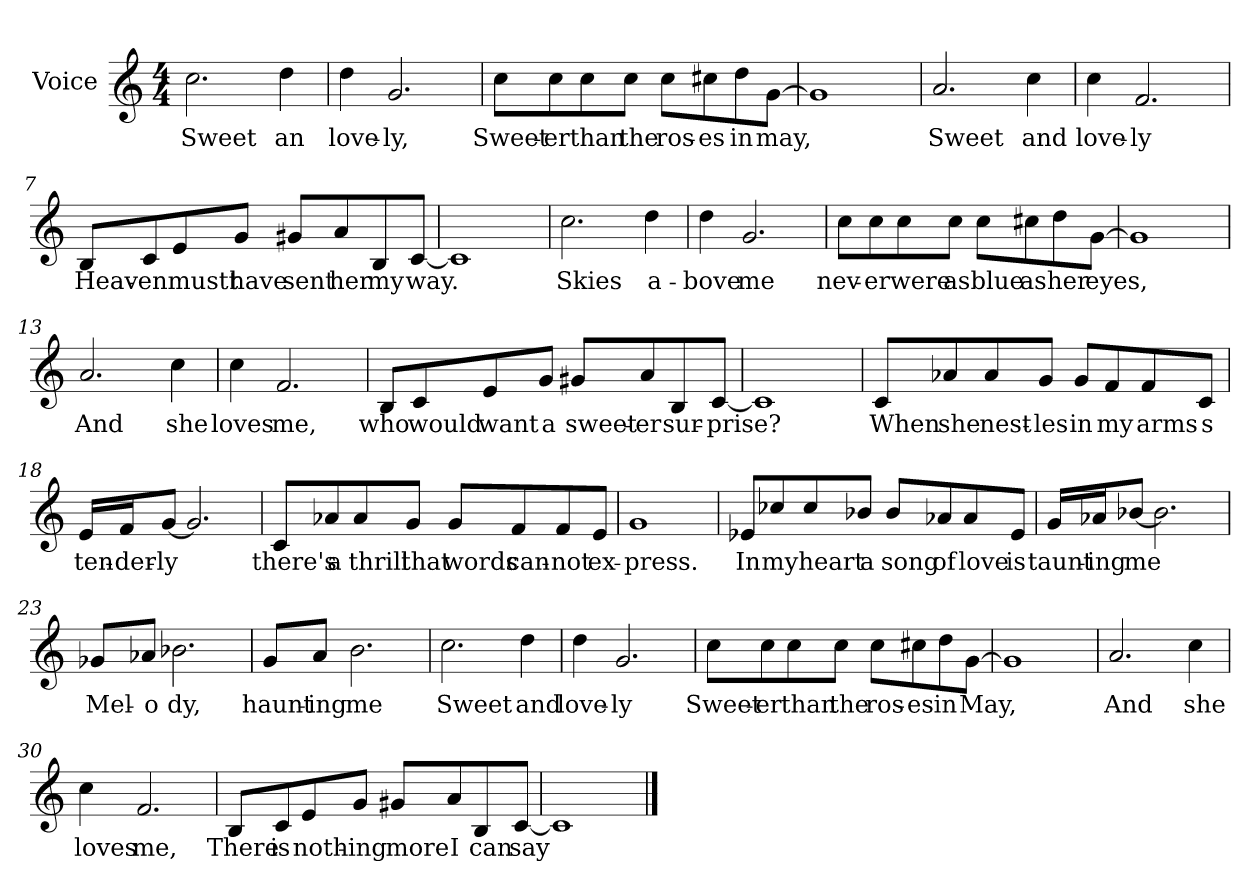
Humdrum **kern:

**kern	**text
*part1	*part1
*staff1	*staff1
*I"Voice	*
*clefG2	*
*k[]	*
*C:	*
*M4/4	*
=1	=1
2.cc\	Sweet
4dd\	an
=2	=2
4dd\	love-
2.g/	-ly,
=3	=3
8cc\L	Sweet-
8cc\	-er
8cc\	than
8cc\J	the
8cc\L	ros-
8cc#X\	-es
8dd\	in
[8g\J	may,
=4	=4
1g]	.
=5	=5
2.a/	Sweet
4cc\	and
!!LO:LB:g=z
=6	=6
4cc\	love-
2.f/	-ly
=7	=7
8B/L	Heav-
8c/	-en
8e/	mustt
8g/J	have
8g#X/L	sent
8a/	her
8B/	my
[8c/J	way.
=8	=8
1c]	.
=9	=9
2.cc\	Skies
4dd\	a-
=10	=10
4dd\	-bove
2.g/	me
!!LO:LB:g=z
=11	=11
8cc\L	nev-
8cc\	-er
8cc\	were
8cc\J	as
8cc\L	blue
8cc#X\	as
8dd\	her
[8g\J	eyes,
=12	=12
1g]	.
=13	=13
2.a/	And
4cc\	she
=14	=14
4cc\	loves
2.f/	me,
!!LO:LB:g=z
=15	=15
8B/L	who
8c/	would
8e/	want
8g/J	a
8g#X/L	sweet-
8a/	-er
8B/	sur-
[8c/J	-prise?
=16	=16
1c]	.
=17	=17
8c/L	When
8a-X/	she
8a-/	nest-
8g/J	-les
8g/L	in
8f/	my
8f/	arms
8c/J	s
!!LO:LB:g=z
=18	=18
16e/L	ten-
16f/	-der-
[8g/J	-ly
2.g/]	.
=19	=19
8c/L	there's
8a-X/	a
8a-/	thrill
8g/J	that
8g/L	words
8f/	can-
8f/	-not
8e/J	ex-
=20	=20
1g	-press.
!!LO:LB:g=z
=21	=21
8e-X/L	In
8cc-X/	my
8cc-/	heart
8b-X/J	a
8b-/L	song
8a-X/	of
8a-/	love
8e-/J	is
=22	=22
16g/L	taunt-
16a-X/	-ing
[8b-X/J	me
2.b-\]	.
=23	=23
8g-X/L	Mel-
8a-X/J	o
2.b-X\	dy,
=24	=24
8g/L	haunt-
8a/J	-ing
2.b\	me
!!LO:LB:g=z
=25	=25
2.cc\	Sweet
4dd\	and
=26	=26
4dd\	love-
2.g/	-ly
=27	=27
8cc\L	Sweet-
8cc\	-er
8cc\	than
8cc\J	the
8cc\L	ros-
8cc#X\	-es
8dd\	in
[8g\J	May,
=28	=28
1g]	.
=29	=29
2.a/	And
4cc\	she
!!LO:LB:g=z
=30	=30
4cc\	loves
2.f/	me,
=31	=31
8B/L	There
8c/	is
8e/	noth-
8g/J	-ing
8g#X/L	more
8a/	I
8B/	can
[8c/J	say
=32	=32
1c]	.
==	==
*-	*-
